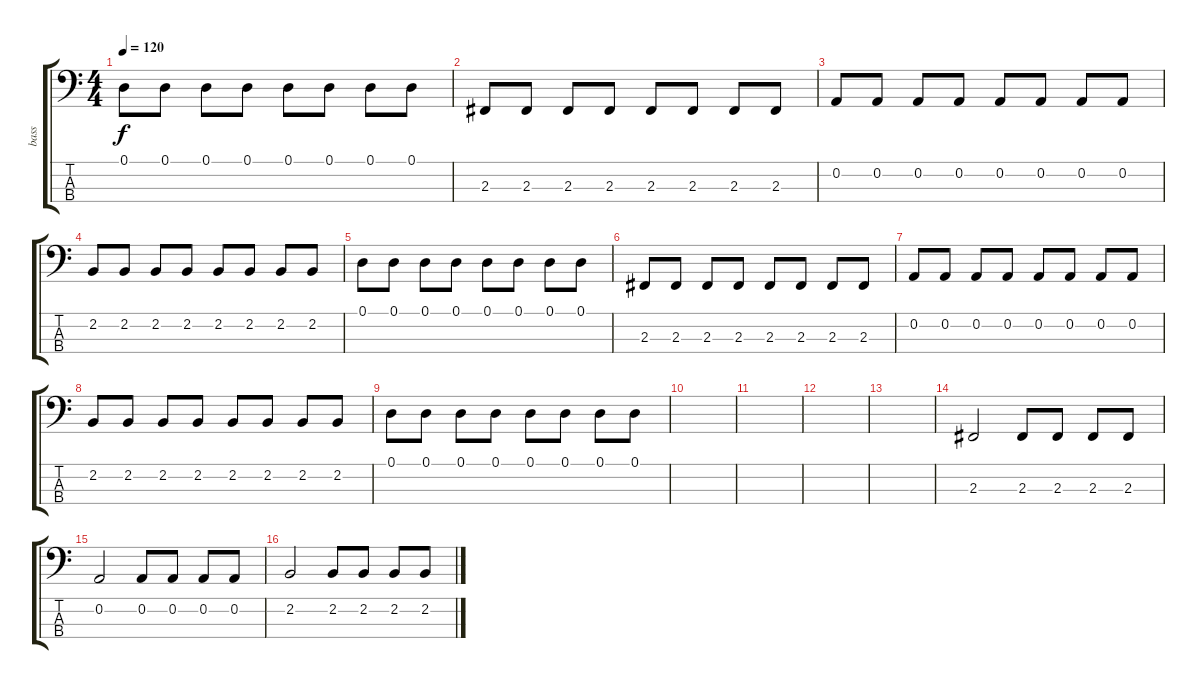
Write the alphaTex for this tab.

\track ("bass" "bass") {instrument electricbassfinger}
\staff {score tabs}
\tuning (D2 A1 E1 B0) {hide}
\ts (4 4)
\tempo 120
\clef f4
\ks c
0.1.8{dy f} 0.1.8 0.1.8 0.1.8 0.1.8 0.1.8 0.1.8 0.1.8 |
2.3.8 2.3.8 2.3.8 2.3.8 2.3.8 2.3.8 2.3.8 2.3.8 |
0.2.8 0.2.8 0.2.8 0.2.8 0.2.8 0.2.8 0.2.8 0.2.8 |
2.2.8 2.2.8 2.2.8 2.2.8 2.2.8 2.2.8 2.2.8 2.2.8 |
0.1.8 0.1.8 0.1.8 0.1.8 0.1.8 0.1.8 0.1.8 0.1.8 |
2.3.8 2.3.8 2.3.8 2.3.8 2.3.8 2.3.8 2.3.8 2.3.8 |
0.2.8 0.2.8 0.2.8 0.2.8 0.2.8 0.2.8 0.2.8 0.2.8 |
2.2.8 2.2.8 2.2.8 2.2.8 2.2.8 2.2.8 2.2.8 2.2.8 |
0.1.8 0.1.8 0.1.8 0.1.8 0.1.8 0.1.8 0.1.8 0.1.8 |
|
|
|
|
2.3.2 2.3.8 2.3.8 2.3.8 2.3.8 |
0.2.2 0.2.8 0.2.8 0.2.8 0.2.8 |
2.2.2 2.2.8 2.2.8 2.2.8 2.2.8
